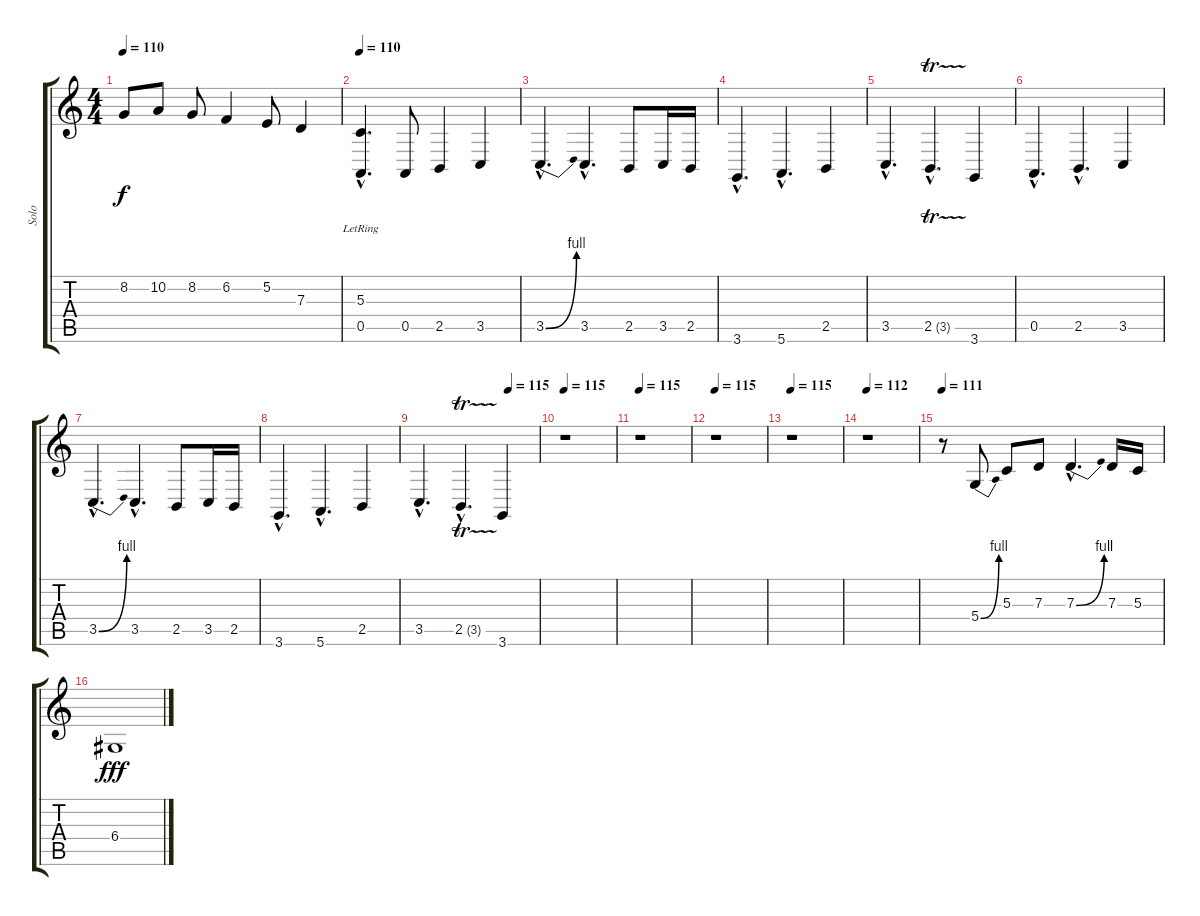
\track ("Solo" "Solo") {instrument lead5charang}
\staff {score tabs}
\tuning (E4 B3 G3 D3 A2 E2) {hide}
\ts (4 4)
\tempo 110
\clef g2
\ks c
8.2.8{dy f} 10.2.8 8.2.8 6.2.4 5.2.8 7.3.4 |
\tempo 110
(5.3{hac lr} 0.5{hac}).4{d} 0.5.8 2.5.4 3.5.4 |
3.5{be (bend 0 0 60 4) hac}.4{d} 3.5{hac}.4{d} 2.5.8 3.5.16 2.5.16 |
3.6{hac}.4{d} 5.6{hac}.4{d} 2.5.4 |
3.5{hac}.4{d} 2.5{tr (3 32) hac}.4{d} 3.6.4 |
0.5{hac}.4{d} 2.5{hac}.4{d} 3.5.4 |
3.5{be (bend 0 0 60 4) hac}.4{d} 3.5{hac}.4{d} 2.5.8 3.5.16 2.5.16 |
3.6{hac}.4{d} 5.6{hac}.4{d} 2.5.4 |
\tempo (115 0.75)
3.5{hac}.4{d} 2.5{tr (3 32) hac}.4{d} 3.6.4 |
\tempo 115
r.1 |
\tempo 115
r.1 |
\tempo 115
r.1 |
\tempo 115
r.1 |
\tempo 112
r.1 |
\tempo 111
r.8 5.4{be (bend 0 0 60 4)}.8 5.3.8 7.3.8 7.3{be (bend 0 0 60 4) hac}.4{d} 7.3.16 5.3.16 |
6.4.1{dy fff}
